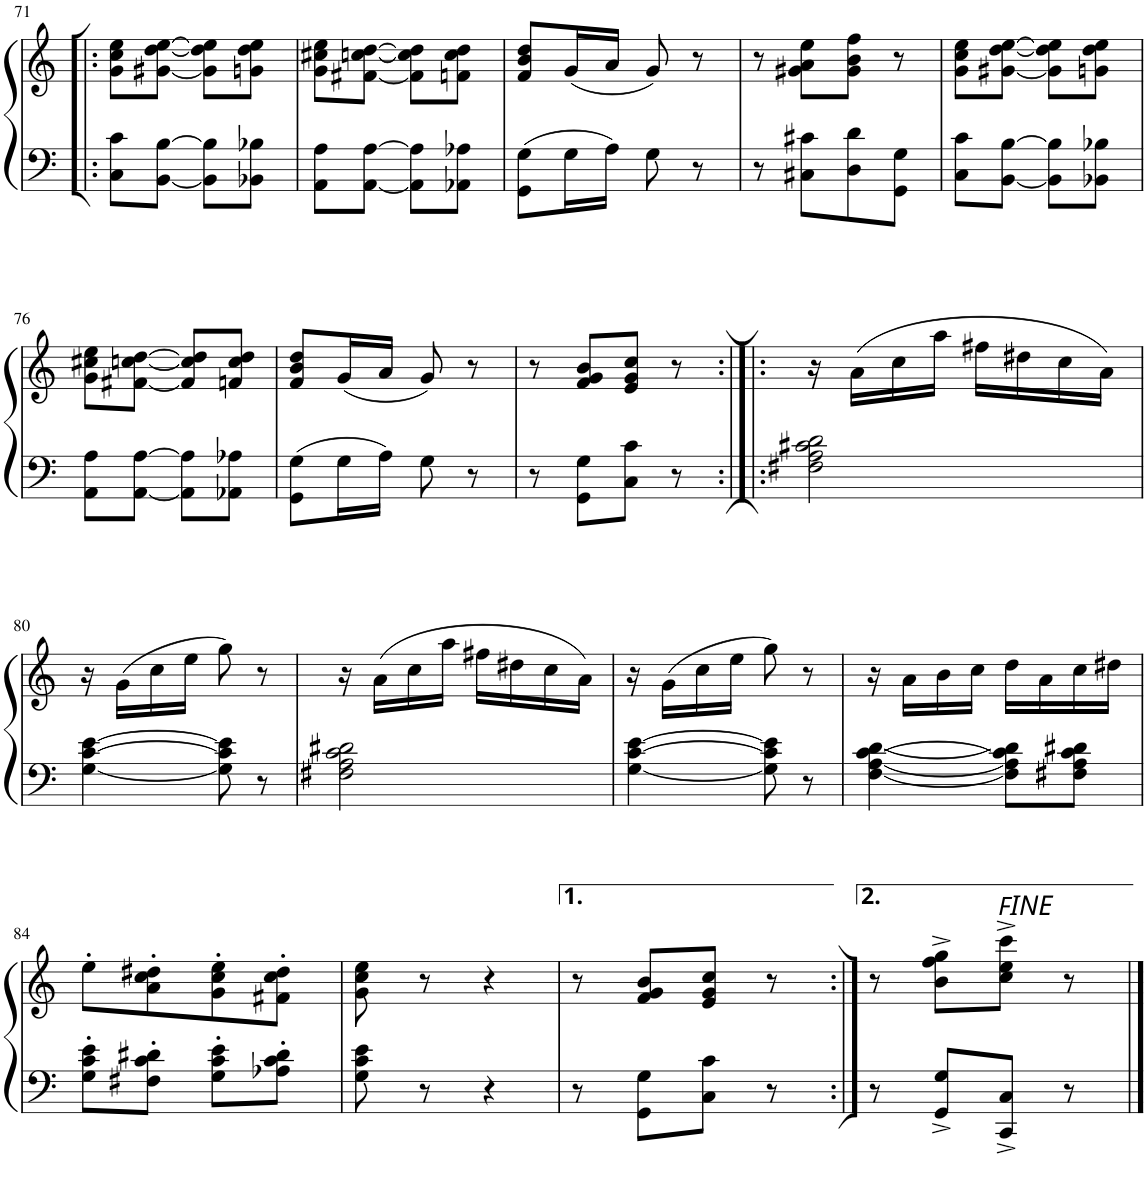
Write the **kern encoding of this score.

**kern	**kern
*part1	*part1
*staff2	*staff1
*I"Piano	*
*I'Pno	*
!!LO:PB:g=z
*clefF4	*clefG2
*k[]	*k[]
*M2/4	*M2/4
=71!|:	=71!|:
8C\ 8c\L	8g\ 8cc\ 8ee\L
[<8BB\ [8B\J	[<8g#X\ [<8dd\ [8ee\J
8BB\] 8B\]L	8g#\] 8dd\] 8ee\]L
8BB-X\ 8B-X\J	8gn\ 8dd\ 8ee\J
=72	=72
8AA\ 8A\L	8g\ 8cc#X\ 8ee\L
[<8AA\ [8A\J	[<8f#X\ [<8ccn\ [>8dd\J
8AA\] 8A\]L	8f#\] 8cc\] 8dd\]L
8AA-X\ 8A-X\J	8fn\ 8cc\ 8dd\J
=73	=73
8GG\ 8G\L	8f/ 8b/ 8dd/L
16G\L	(16g/L
16A\JJ	16a/JJ
8G\	8g/)
8r	8r
=74	=74
8r	8r
8C#X\ 8c#X\L	8g#X\ 8a\ 8ee\L
8D\ 8d\	8g#\ 8b\ 8ff\J
8GG\ 8G\J	8r
=75	=75
8C\ 8c\L	8g\ 8cc\ 8ee\L
[<8BB\ [8B\J	[<8g#X\ [<8dd\ [8ee\J
8BB\] 8B\]L	8g#\] 8dd\] 8ee\]L
8BB-X\ 8B-X\J	8gn\ 8dd\ 8ee\J
!!LO:LB:g=z
=76	=76
8AA\ 8A\L	8g\ 8cc#X\ 8ee\L
[<8AA\ [8A\J	[<8f#X\ [<8ccn\ [>8dd\J
8AA\] 8A\]L	8f#/] 8cc/] 8dd/]L
8AA-X\ 8A-X\J	8fn/ 8cc/ 8dd/J
=77	=77
8GG\ 8G\L	8f/ 8b/ 8dd/L
16G\L	(16g/L
16A\JJ	16a/JJ
8G\	8g/)
8r	8r
=78	=78
8r	8r
8GG\ 8G\L	8f/ 8g/ 8b/L
8C\ 8c\J	8e/ 8g/ 8cc/J
8r	8r
=79:|!|:	=79:|!|:
2F#X\ 2A\ 2c#X\ 2d\	16r
.	(16a\LL
.	16cc\
.	16aa\JJ
.	16ff#X\LL
.	16dd#X\
.	16cc\
.	16a\JJ)
!!LO:LB:g=z
=80	=80
[<4G\ [4c\ [4e\	16r
.	(16g\LL
.	16cc\
.	16ee\JJ
8G\] 8c\] 8e\]	8gg\)
8r	8r
=81	=81
2F#X\ 2A\ 2c\ 2d#X\	16r
.	(16a\LL
.	16cc\
.	16aa\JJ
.	16ff#X\LL
.	16dd#X\
.	16cc\
.	16a\JJ)
=82	=82
[<4G\ [4c\ [4e\	16r
.	(16g\LL
.	16cc\
.	16ee\JJ
8G\] 8c\] 8e\]	8gg\)
8r	8r
=83	=83
[<4F\ [<4A\ [>4c\ [<4d\	16r
.	16a\LL
.	16b\
.	16cc\JJ
8F\] 8A\] 8c\] 8d\]L	16dd\LL
.	16a\
8F#X\ 8A\ 8c\ 8d#X\J	16cc\
.	16dd#X\JJ
!!LO:LB:g=z
=84	=84
8G\' 8c\' 8e\'L	8ee'\L
8F#X\' 8c\' 8d#X\'J	8a\' 8cc\' 8dd#X\'
8G\' 8c\' 8e\'L	8g\' 8cc\' 8ee\'
8A-X\' 8c\' 8d#\'J	8f#X\' 8cc\' 8dd#\'J
=85	=85
8G\ 8c\ 8e\	8g\ 8cc\ 8ee\
8r	8r
4r	4r
=86	=86
8r	8r
8GG\ 8G\L	8f/ 8g/ 8b/L
8C\ 8c\J	8e/ 8g/ 8cc/J
8r	8r
=87:|!	=87:|!
8r	8r
8GG/^ 8G/^L	8b\^ 8ff\^ 8gg\^L
!	!LO:TX:a:i:t=F
!	!LO:TX:a:t=INE
8CC/^ 8C/^J	8cc\^ 8ee\^ 8ccc\^J
8r	8r
==	==
*-	*-
